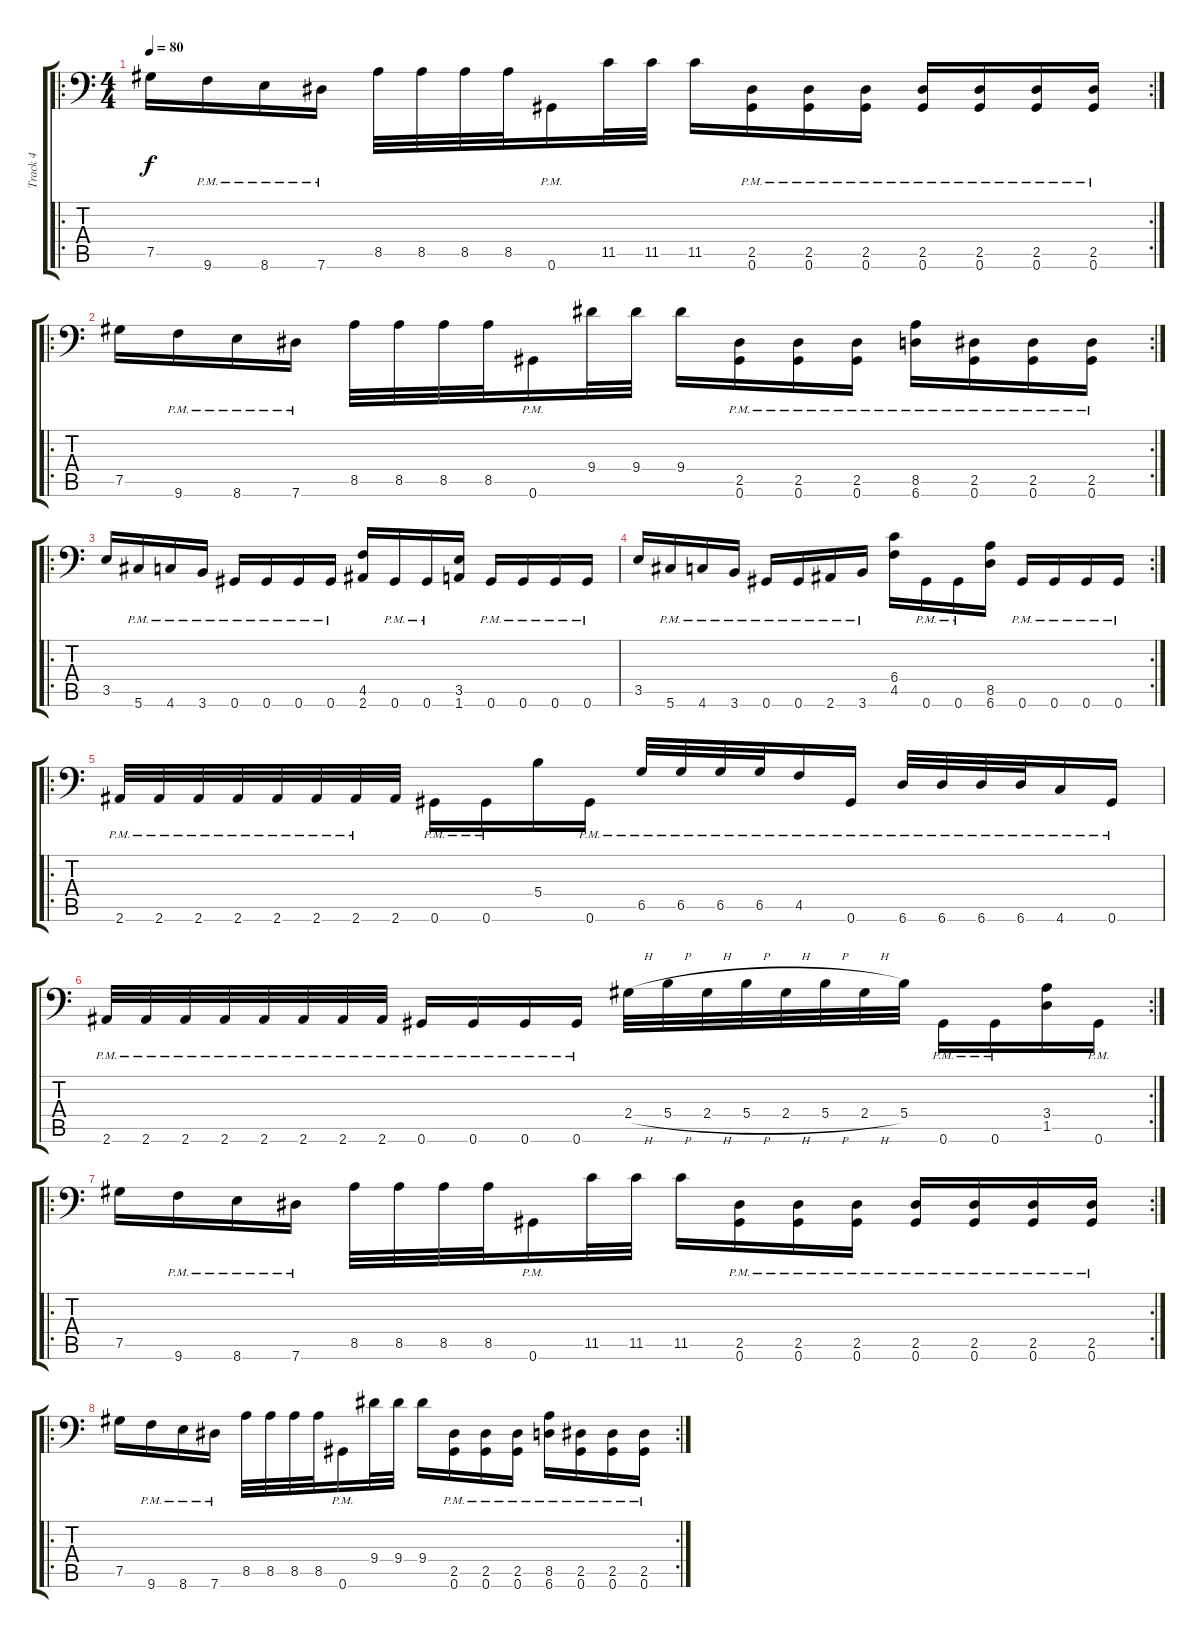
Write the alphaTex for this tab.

\track ("Track 4" "Track 4") {instrument distortionguitar}
\staff {score tabs}
\tuning (Ab3 Eb3 B2 Gb2 Db2 Ab1) {hide}
\ro
\rc 2
\ts (4 4)
\tempo 80
\clef f4
\ks c
7.5.16{dy f} 9.6{pm}.16 8.6{pm}.16 7.6{pm}.16 8.5.32 8.5.32 8.5.32 8.5.32 0.6{pm}.16 11.5.32 11.5.32 11.5.16 (2.5{pm} 0.6{pm}).16 (2.5{pm} 0.6{pm}).16 (2.5{pm} 0.6{pm}).16 (2.5{pm} 0.6{pm}).16 (2.5{pm} 0.6{pm}).16 (2.5{pm} 0.6{pm}).16 (2.5{pm} 0.6{pm}).16 |
\ro
\rc 2
7.5.16 9.6{pm}.16 8.6{pm}.16 7.6{pm}.16 8.5.32 8.5.32 8.5.32 8.5.32 0.6{pm}.16 9.4.32 9.4.32 9.4.16 (2.5{pm} 0.6{pm}).16 (2.5{pm} 0.6{pm}).16 (2.5{pm} 0.6{pm}).16 (8.5{pm} 6.6{pm}).16 (2.5{pm} 0.6{pm}).16 (2.5{pm} 0.6{pm}).16 (2.5{pm} 0.6{pm}).16 |
\ro
3.5.16 5.6{pm}.16 4.6{pm}.16 3.6{pm}.16 0.6{pm}.16 0.6{pm}.16 0.6{pm}.16 0.6{pm}.16 (4.5 2.6).16 0.6{pm}.16 0.6{pm}.16 (3.5 1.6).16 0.6{pm}.16 0.6{pm}.16 0.6{pm}.16 0.6{pm}.16 |
\rc 2
3.5.16 5.6{pm}.16 4.6{pm}.16 3.6{pm}.16 0.6{pm}.16 0.6{pm}.16 2.6{pm}.16 3.6{pm}.16 (6.4 4.5).16 0.6{pm}.16 0.6{pm}.16 (8.5 6.6).16 0.6{pm}.16 0.6{pm}.16 0.6{pm}.16 0.6{pm}.16 |
\ro
2.6{pm}.32 2.6{pm}.32 2.6{pm}.32 2.6{pm}.32 2.6{pm}.32 2.6{pm}.32 2.6{pm}.32 2.6.32 0.6{pm}.16 0.6{pm}.16 5.4.16 0.6{pm}.16 6.5{pm}.32 6.5{pm}.32 6.5{pm}.32 6.5{pm}.32 4.5{pm}.16 0.6{pm}.16 6.6{pm}.32 6.6{pm}.32 6.6{pm}.32 6.6{pm}.32 4.6{pm}.16 0.6{pm}.16 |
\rc 2
2.6{pm}.32 2.6{pm}.32 2.6{pm}.32 2.6{pm}.32 2.6{pm}.32 2.6{pm}.32 2.6{pm}.32 2.6{pm}.32 0.6{pm}.16 0.6{pm}.16 0.6{pm}.16 0.6{pm}.16 2.4{h}.32 5.4{h}.32 2.4{h}.32 5.4{h}.32 2.4{h}.32 5.4{h}.32 2.4{h}.32 5.4.32 0.6{pm}.16 0.6{pm}.16 (3.4 1.5).16 0.6{pm}.16 |
\ro
\rc 2
7.5.16 9.6{pm}.16 8.6{pm}.16 7.6{pm}.16 8.5.32 8.5.32 8.5.32 8.5.32 0.6{pm}.16 11.5.32 11.5.32 11.5.16 (2.5{pm} 0.6{pm}).16 (2.5{pm} 0.6{pm}).16 (2.5{pm} 0.6{pm}).16 (2.5{pm} 0.6{pm}).16 (2.5{pm} 0.6{pm}).16 (2.5{pm} 0.6{pm}).16 (2.5{pm} 0.6{pm}).16 |
\ro
\rc 2
7.5.16 9.6{pm}.16 8.6{pm}.16 7.6{pm}.16 8.5.32 8.5.32 8.5.32 8.5.32 0.6{pm}.16 9.4.32 9.4.32 9.4.16 (2.5{pm} 0.6{pm}).16 (2.5{pm} 0.6{pm}).16 (2.5{pm} 0.6{pm}).16 (8.5{pm} 6.6{pm}).16 (2.5{pm} 0.6{pm}).16 (2.5{pm} 0.6{pm}).16 (2.5{pm} 0.6{pm}).16
